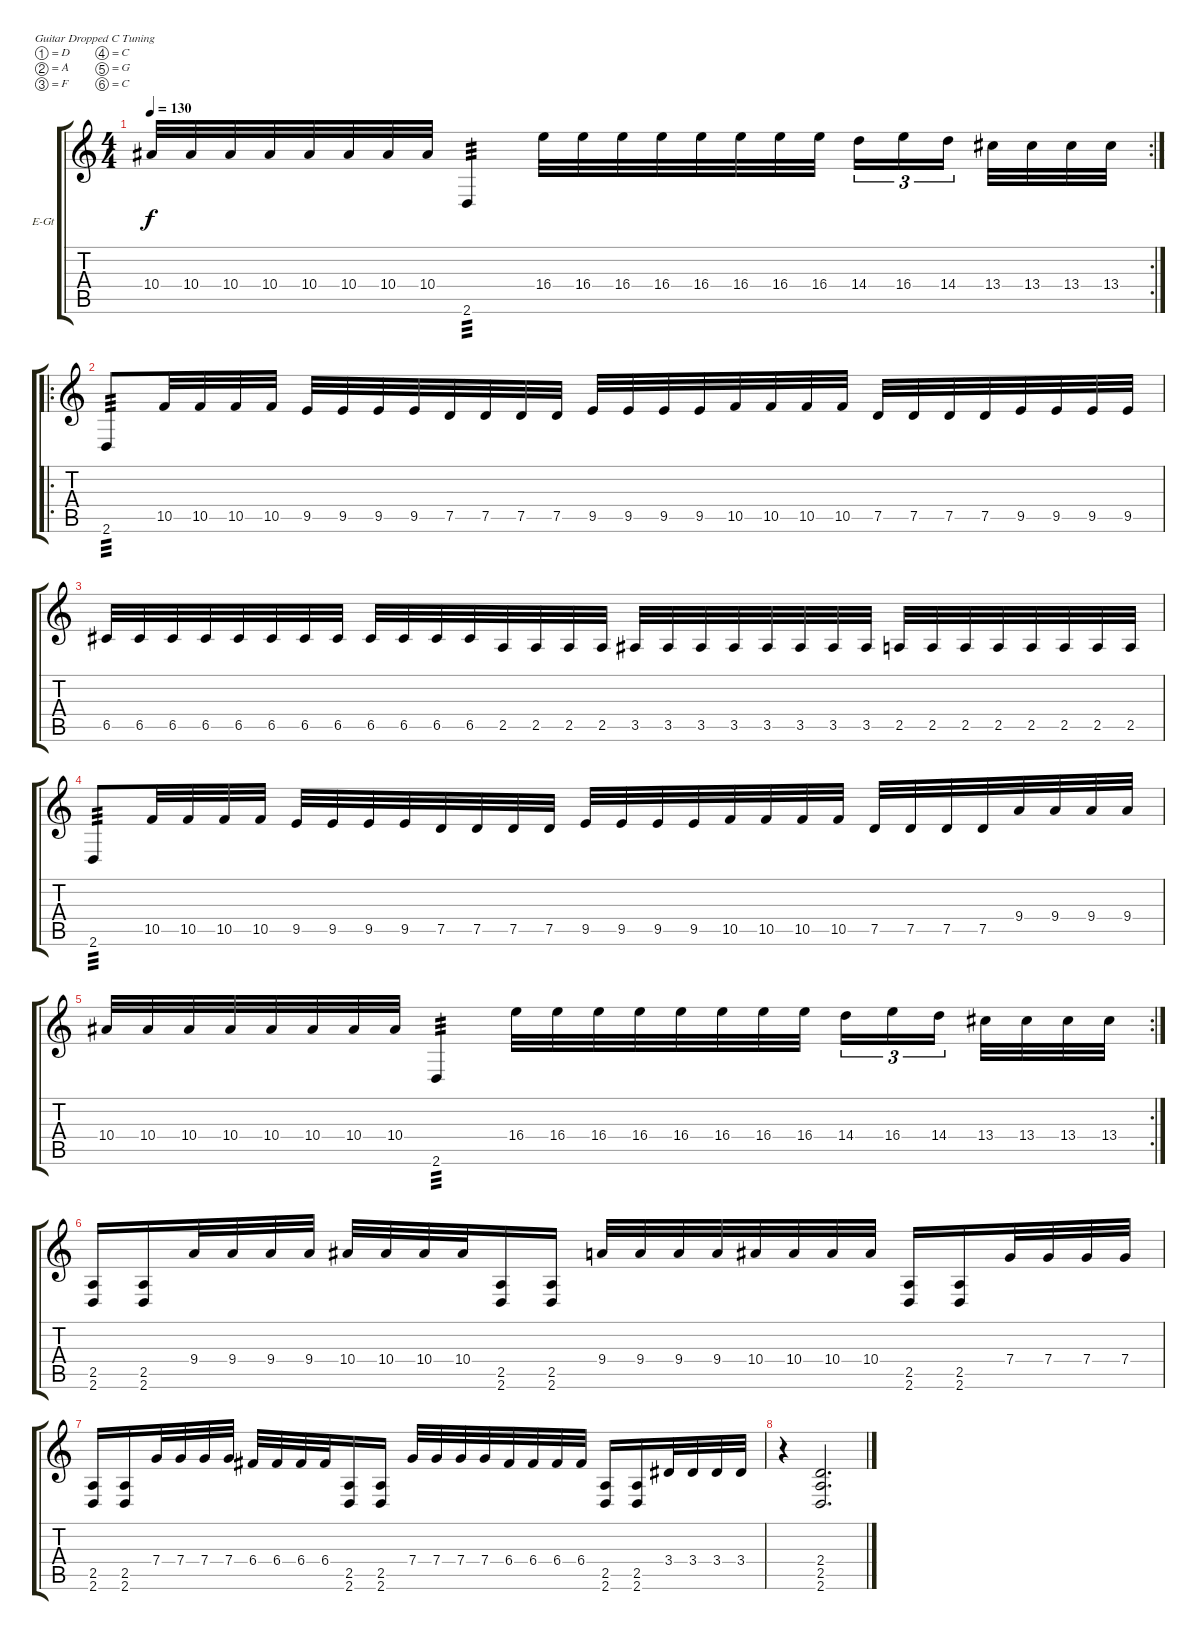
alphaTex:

\bracketExtendMode groupsimilarinstruments
\firstSystemTrackNameOrientation horizontal
\otherSystemsTrackNameOrientation horizontal
\track ("Traccia 1" "E-Gt") {instrument distortionguitar}
\staff {score tabs}
\tuning (D4 A3 F3 C3 G2 C2)
\rc 2
\ts (4 4)
\tempo 130
\clef g2
\ks c
10.4.32{dy f} 10.4.32 10.4.32 10.4.32 10.4.32 10.4.32 10.4.32 10.4.32 2.6.4{tp 3} 16.4.32 16.4.32 16.4.32 16.4.32 16.4.32 16.4.32 16.4.32 16.4.32 14.4.16{tu (3 2)} 16.4.16{tu (3 2)} 14.4.16{tu (3 2)} 13.4.32 13.4.32 13.4.32 13.4.32 |
\ro
2.6.8{tp 3} 10.5.32 10.5.32 10.5.32 10.5.32 9.5.32 9.5.32 9.5.32 9.5.32 7.5.32 7.5.32 7.5.32 7.5.32 9.5.32 9.5.32 9.5.32 9.5.32 10.5.32 10.5.32 10.5.32 10.5.32 7.5.32 7.5.32 7.5.32 7.5.32 9.5.32 9.5.32 9.5.32 9.5.32 |
6.5.32 6.5.32 6.5.32 6.5.32 6.5.32 6.5.32 6.5.32 6.5.32 6.5.32 6.5.32 6.5.32 6.5.32 2.5.32 2.5.32 2.5.32 2.5.32 3.5.32 3.5.32 3.5.32 3.5.32 3.5.32 3.5.32 3.5.32 3.5.32 2.5.32 2.5.32 2.5.32 2.5.32 2.5.32 2.5.32 2.5.32 2.5.32 |
2.6.8{tp 3} 10.5.32 10.5.32 10.5.32 10.5.32 9.5.32 9.5.32 9.5.32 9.5.32 7.5.32 7.5.32 7.5.32 7.5.32 9.5.32 9.5.32 9.5.32 9.5.32 10.5.32 10.5.32 10.5.32 10.5.32 7.5.32 7.5.32 7.5.32 7.5.32 9.4.32 9.4.32 9.4.32 9.4.32 |
\rc 2
10.4.32 10.4.32 10.4.32 10.4.32 10.4.32 10.4.32 10.4.32 10.4.32 2.6.4{tp 3} 16.4.32 16.4.32 16.4.32 16.4.32 16.4.32 16.4.32 16.4.32 16.4.32 14.4.16{tu (3 2)} 16.4.16{tu (3 2)} 14.4.16{tu (3 2)} 13.4.32 13.4.32 13.4.32 13.4.32 |
(2.5 2.6).16 (2.5 2.6).16 9.4.32 9.4.32 9.4.32 9.4.32 10.4.32 10.4.32 10.4.32 10.4.32 (2.5 2.6).16 (2.5 2.6).16 9.4.32 9.4.32 9.4.32 9.4.32 10.4.32 10.4.32 10.4.32 10.4.32 (2.5 2.6).16 (2.5 2.6).16 7.4.32 7.4.32 7.4.32 7.4.32 |
(2.5 2.6).16 (2.5 2.6).16 7.4.32 7.4.32 7.4.32 7.4.32 6.4.32 6.4.32 6.4.32 6.4.32 (2.5 2.6).16 (2.5 2.6).16 7.4.32 7.4.32 7.4.32 7.4.32 6.4.32 6.4.32 6.4.32 6.4.32 (2.5 2.6).16 (2.5 2.6).16 3.4.32 3.4.32 3.4.32 3.4.32 |
r.4 (2.4 2.5 2.6).2{d}
